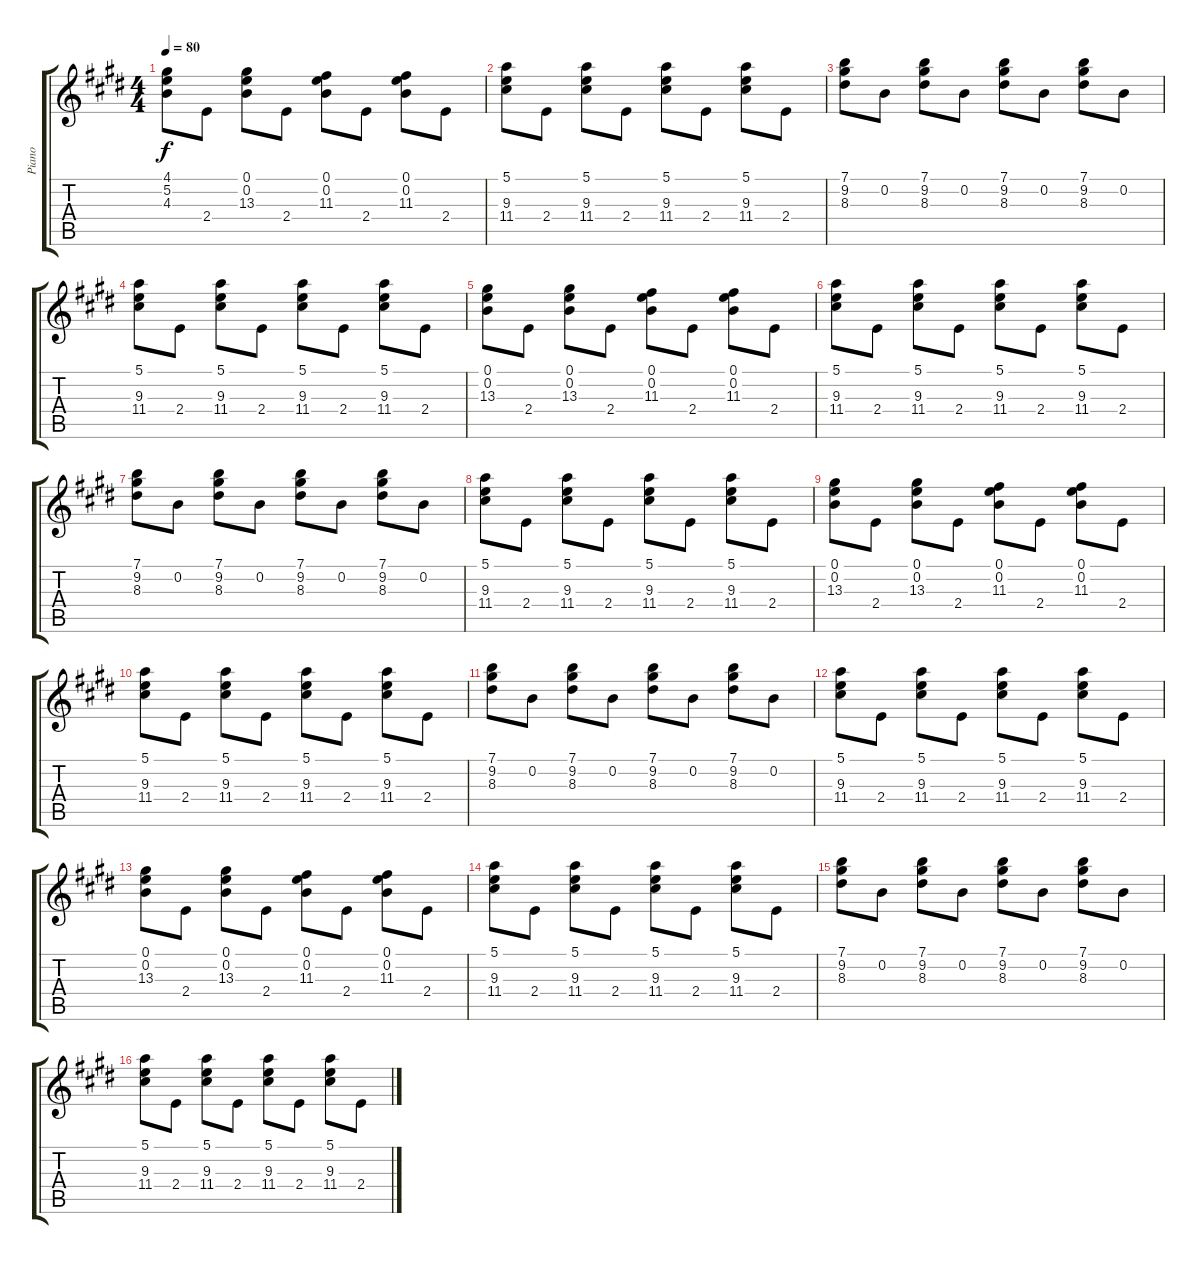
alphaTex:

\track ("Piano" "Piano") {instrument brightacousticpiano}
\staff {score tabs}
\tuning (E5 B4 G4 D4 A3 E3) {hide}
\ts (4 4)
\tempo 80
\clef g2
\ks e
(4.1 5.2 4.3).8{dy f} 2.4.8 (0.1 0.2 13.3).8 2.4.8 (0.1 0.2 11.3).8 2.4.8 (0.1 0.2 11.3).8 2.4.8 |
(5.1 9.3 11.4).8 2.4.8 (5.1 9.3 11.4).8 2.4.8 (5.1 9.3 11.4).8 2.4.8 (5.1 9.3 11.4).8 2.4.8 |
(7.1 9.2 8.3).8 0.2.8 (7.1 9.2 8.3).8 0.2.8 (7.1 9.2 8.3).8 0.2.8 (7.1 9.2 8.3).8 0.2.8 |
(5.1 9.3 11.4).8 2.4.8 (5.1 9.3 11.4).8 2.4.8 (5.1 9.3 11.4).8 2.4.8 (5.1 9.3 11.4).8 2.4.8 |
(0.1 0.2 13.3).8 2.4.8 (0.1 0.2 13.3).8 2.4.8 (0.1 0.2 11.3).8 2.4.8 (0.1 0.2 11.3).8 2.4.8 |
(5.1 9.3 11.4).8 2.4.8 (5.1 9.3 11.4).8 2.4.8 (5.1 9.3 11.4).8 2.4.8 (5.1 9.3 11.4).8 2.4.8 |
(7.1 9.2 8.3).8 0.2.8 (7.1 9.2 8.3).8 0.2.8 (7.1 9.2 8.3).8 0.2.8 (7.1 9.2 8.3).8 0.2.8 |
(5.1 9.3 11.4).8 2.4.8 (5.1 9.3 11.4).8 2.4.8 (5.1 9.3 11.4).8 2.4.8 (5.1 9.3 11.4).8 2.4.8 |
(0.1 0.2 13.3).8 2.4.8 (0.1 0.2 13.3).8 2.4.8 (0.1 0.2 11.3).8 2.4.8 (0.1 0.2 11.3).8 2.4.8 |
(5.1 9.3 11.4).8 2.4.8 (5.1 9.3 11.4).8 2.4.8 (5.1 9.3 11.4).8 2.4.8 (5.1 9.3 11.4).8 2.4.8 |
(7.1 9.2 8.3).8 0.2.8 (7.1 9.2 8.3).8 0.2.8 (7.1 9.2 8.3).8 0.2.8 (7.1 9.2 8.3).8 0.2.8 |
(5.1 9.3 11.4).8 2.4.8 (5.1 9.3 11.4).8 2.4.8 (5.1 9.3 11.4).8 2.4.8 (5.1 9.3 11.4).8 2.4.8 |
(0.1 0.2 13.3).8 2.4.8 (0.1 0.2 13.3).8 2.4.8 (0.1 0.2 11.3).8 2.4.8 (0.1 0.2 11.3).8 2.4.8 |
(5.1 9.3 11.4).8 2.4.8 (5.1 9.3 11.4).8 2.4.8 (5.1 9.3 11.4).8 2.4.8 (5.1 9.3 11.4).8 2.4.8 |
(7.1 9.2 8.3).8 0.2.8 (7.1 9.2 8.3).8 0.2.8 (7.1 9.2 8.3).8 0.2.8 (7.1 9.2 8.3).8 0.2.8 |
(5.1 9.3 11.4).8 2.4.8 (5.1 9.3 11.4).8 2.4.8 (5.1 9.3 11.4).8 2.4.8 (5.1 9.3 11.4).8 2.4.8
